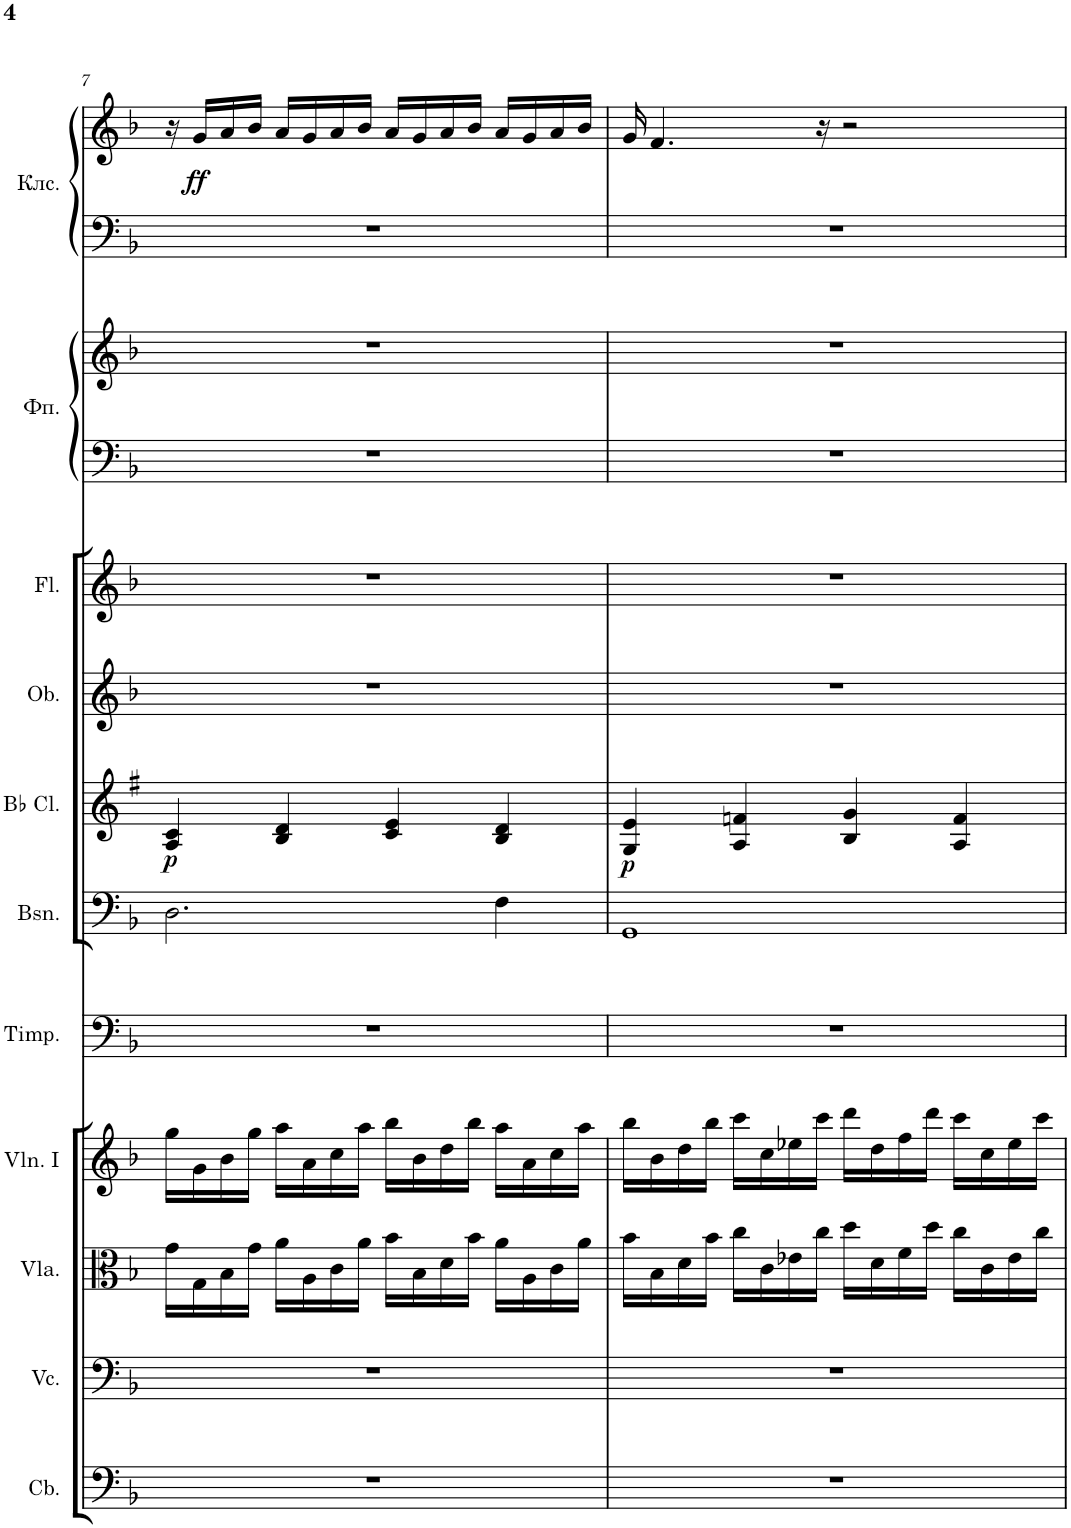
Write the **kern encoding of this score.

**kern	**kern	**kern	**kern	**kern	**kern	**kern	**dynam	**kern	**kern	**kern	**kern	**kern	**kern	**dynam
*part11	*part10	*part9	*part8	*part7	*part6	*part5	*part5	*part4	*part3	*part2	*part2	*part1	*part1	*part1
*staff13	*staff12	*staff11	*staff10	*staff9	*staff8	*staff7	*staff7	*staff6	*staff5	*staff4	*staff3	*staff2	*staff1	*staff1/2
*I"Contrabasses	*I"Violoncellos	*I"Violas	*I"Violins I	*I"Timpani	*I"Bassoons	*I"Clarinets in Bb	*	*I"Oboes	*I"Flutes	*I"Фортепиано	*	*I"Клавесин	*	*
*I'Cb.	*I'Vc.	*I'Vla.	*I'Vln. I	*I'Timp.	*I'Bsn.	*	*	*I'Ob.	*I'Fl.	*	*	*	*	*
!!LO:PB:g=z
*clefF4	*clefF4	*clefC3	*clefG2	*clefF4	*clefF4	*clefG2	*	*clefG2	*clefG2	*clefF4	*clefG2	*clefF4	*clefG2	*
*Trd7c12	*	*	*	*	*	*Trd1c2	*	*	*	*	*	*	*	*
*k[b-]	*k[b-]	*k[b-]	*k[b-]	*k[b-]	*k[b-]	*k[f#]	*	*k[b-]	*k[b-]	*k[b-]	*k[b-]	*k[b-]	*k[b-]	*
*M4/4	*M4/4	*M4/4	*M4/4	*M4/4	*M4/4	*M4/4	*	*M4/4	*M4/4	*M4/4	*M4/4	*M4/4	*M4/4	*
=7	=7	=7	=7	=7	=7	=7	=7	=7	=7	=7	=7	=7	=7	=7
!	!	!	!	!	!	!	!LO:DY:b	!	!	!	!	!	!	!
1r	1r	16g\LL	16gg\LL	1r	2.D\	4A/ 4c/	p	1r	1r	1r	1r	1r	16r	.
!	!	!	!	!	!	!	!	!	!	!	!	!	!	!LO:DY:b
.	.	16G\	16g\	.	.	.	.	.	.	.	.	.	16g/LL	ff
.	.	16B-\	16b-\	.	.	.	.	.	.	.	.	.	16a/	.
.	.	16g\JJ	16gg\JJ	.	.	.	.	.	.	.	.	.	16b-/JJ	.
.	.	16a\LL	16aa\LL	.	.	4B/ 4d/	.	.	.	.	.	.	16a/LL	.
.	.	16A\	16a\	.	.	.	.	.	.	.	.	.	16g/	.
.	.	16c\	16cc\	.	.	.	.	.	.	.	.	.	16a/	.
.	.	16a\JJ	16aa\JJ	.	.	.	.	.	.	.	.	.	16b-/JJ	.
.	.	16b-\LL	16bb-\LL	.	.	4c/ 4e/	.	.	.	.	.	.	16a/LL	.
.	.	16B-\	16b-\	.	.	.	.	.	.	.	.	.	16g/	.
.	.	16d\	16dd\	.	.	.	.	.	.	.	.	.	16a/	.
.	.	16b-\JJ	16bb-\JJ	.	.	.	.	.	.	.	.	.	16b-/JJ	.
.	.	16a\LL	16aa\LL	.	4F\	4B/ 4d/	.	.	.	.	.	.	16a/LL	.
.	.	16A\	16a\	.	.	.	.	.	.	.	.	.	16g/	.
.	.	16c\	16cc\	.	.	.	.	.	.	.	.	.	16a/	.
.	.	16a\JJ	16aa\JJ	.	.	.	.	.	.	.	.	.	16b-/JJ	.
=8	=8	=8	=8	=8	=8	=8	=8	=8	=8	=8	=8	=8	=8	=8
!	!	!	!	!	!	!	!LO:DY:b	!	!	!	!	!	!	!
1r	1r	16b-\LL	16bb-\LL	1r	1GG	4G/ 4e/	p	1r	1r	1r	1r	1r	16g/	.
.	.	16B-\	16b-\	.	.	.	.	.	.	.	.	.	4.f/	.
.	.	16d\	16dd\	.	.	.	.	.	.	.	.	.	.	.
.	.	16b-\JJ	16bb-\JJ	.	.	.	.	.	.	.	.	.	.	.
.	.	16cc\LL	16ccc\LL	.	.	4A/ 4fn/	.	.	.	.	.	.	.	.
.	.	16c\	16cc\	.	.	.	.	.	.	.	.	.	.	.
.	.	16e-X\	16ee-X\	.	.	.	.	.	.	.	.	.	.	.
.	.	16cc\JJ	16ccc\JJ	.	.	.	.	.	.	.	.	.	16r	.
.	.	16dd\LL	16ddd\LL	.	.	4B/ 4g/	.	.	.	.	.	.	2r	.
.	.	16d\	16dd\	.	.	.	.	.	.	.	.	.	.	.
.	.	16f\	16ff\	.	.	.	.	.	.	.	.	.	.	.
.	.	16dd\JJ	16ddd\JJ	.	.	.	.	.	.	.	.	.	.	.
.	.	16cc\LL	16ccc\LL	.	.	4A/ 4f/	.	.	.	.	.	.	.	.
.	.	16c\	16cc\	.	.	.	.	.	.	.	.	.	.	.
.	.	16e-\	16ee-\	.	.	.	.	.	.	.	.	.	.	.
.	.	16cc\JJ	16ccc\JJ	.	.	.	.	.	.	.	.	.	.	.
=	=	=	=	=	=	=	=	=	=	=	=	=	=	=
*-	*-	*-	*-	*-	*-	*-	*-	*-	*-	*-	*-	*-	*-	*-
